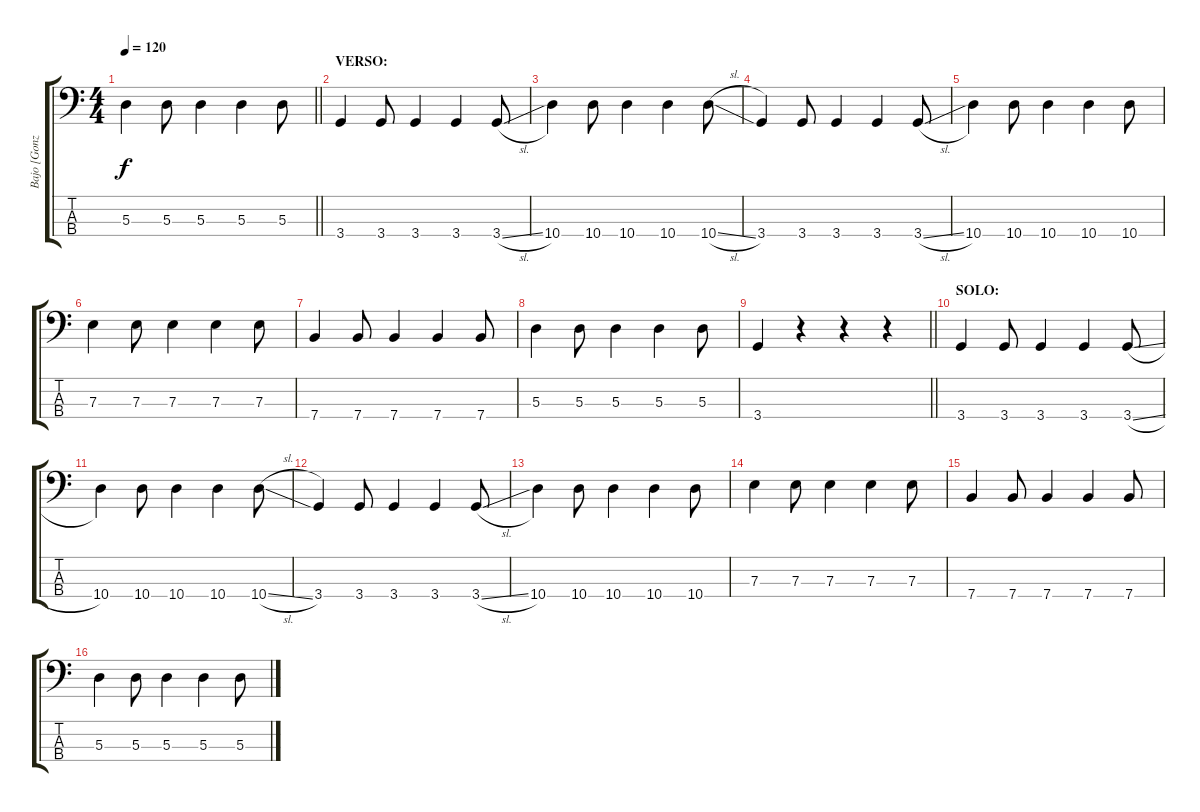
\track ("Bajo [Gonzalo López]" "Bajo [Gonz") {instrument electricbasspick}
\staff {score tabs}
\tuning (G2 D2 A1 E1) {hide}
\ts (4 4)
\tempo 120
\clef f4
\barLineRight lightlight
\ks c
5.3.4{dy f} 5.3.8 5.3.4 5.3.4 5.3.8 |
\section ("" "VERSO: ")
3.4.4 3.4.8 3.4.4 3.4.4 3.4{sl}.8 |
10.4.4 10.4.8 10.4.4 10.4.4 10.4{sl}.8 |
3.4.4 3.4.8 3.4.4 3.4.4 3.4{sl}.8 |
10.4.4 10.4.8 10.4.4 10.4.4 10.4.8 |
7.3.4 7.3.8 7.3.4 7.3.4 7.3.8 |
7.4.4 7.4.8 7.4.4 7.4.4 7.4.8 |
5.3.4 5.3.8 5.3.4 5.3.4 5.3.8 |
\barLineRight lightlight
3.4.4 r.4 r.4 r.4 |
\section ("" "SOLO:")
3.4.4 3.4.8 3.4.4 3.4.4 3.4{sl}.8 |
10.4.4 10.4.8 10.4.4 10.4.4 10.4{sl}.8 |
3.4.4 3.4.8 3.4.4 3.4.4 3.4{sl}.8 |
10.4.4 10.4.8 10.4.4 10.4.4 10.4.8 |
7.3.4 7.3.8 7.3.4 7.3.4 7.3.8 |
7.4.4 7.4.8 7.4.4 7.4.4 7.4.8 |
5.3.4 5.3.8 5.3.4 5.3.4 5.3.8
